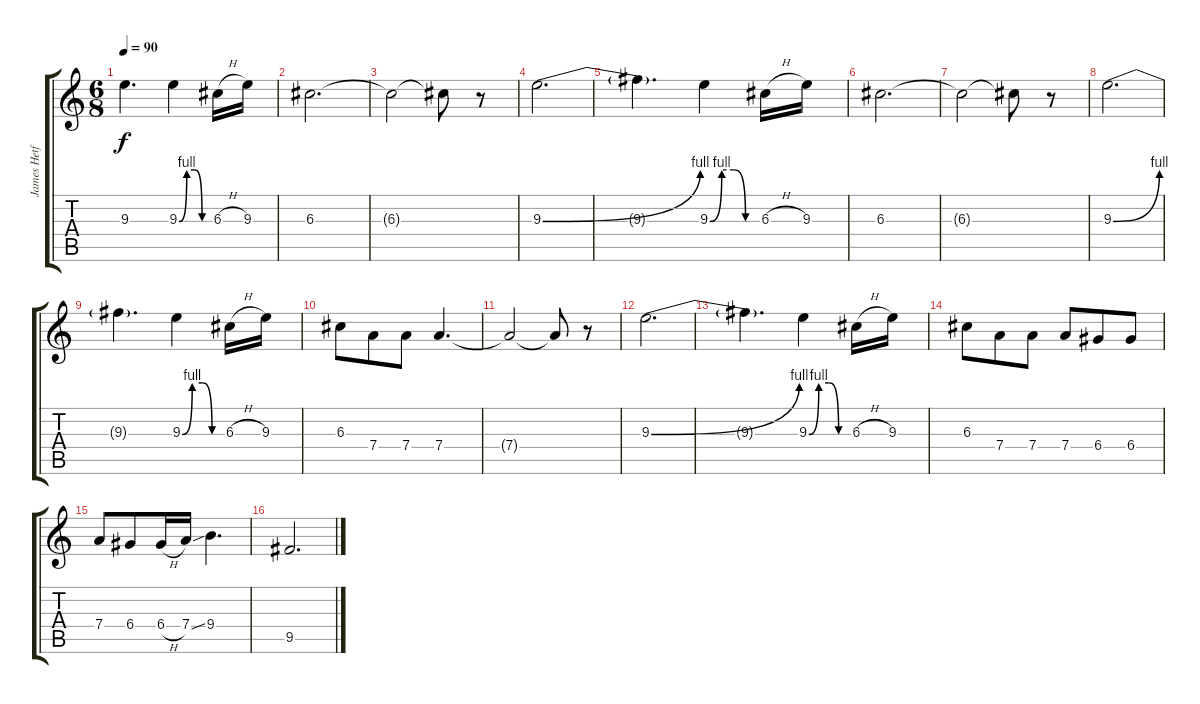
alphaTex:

\track ("James Hetfield 2" "James Hetf") {instrument distortionguitar}
\staff {score tabs}
\tuning (E4 B3 G3 D3 A2 E2) {hide}
\ts (6 8)
\tempo 90
\clef g2
\ks c
9.3{t}.4{d dy f} 9.3{be (custom 0 0 15 4 30 4 45 0 60 0)}.4 6.3{h}.16 9.3.16 |
6.3.2{d} |
6.3{t}.2 6.3{t}.8 r.8 |
9.3{be (bend 0 0 60 4)}.2{d} |
9.3{t}.4{d} 9.3{be (custom 0 0 15 4 30 4 45 0 60 0)}.4 6.3{h}.16 9.3.16 |
6.3.2{d} |
6.3{t}.2 6.3{t}.8 r.8 |
9.3{be (bend 0 0 60 4)}.2{d} |
9.3{t}.4{d} 9.3{be (custom 0 0 15 4 30 4 45 0 60 0)}.4 6.3{h}.16 9.3.16 |
6.3.8 7.4.8 7.4.8 7.4.4{d} |
7.4{t}.2 7.4{t}.8 r.8 |
9.3{be (bend 0 0 60 4)}.2{d} |
9.3{t}.4{d} 9.3{be (custom 0 0 15 4 30 4 45 0 60 0)}.4 6.3{h}.16 9.3.16 |
6.3.8 7.4.8 7.4.8 7.4.8 6.4.8 6.4.8 |
7.4.8 6.4.8 6.4{h}.16 7.4{ss}.16 9.4.4{d} |
9.5.2{d}
